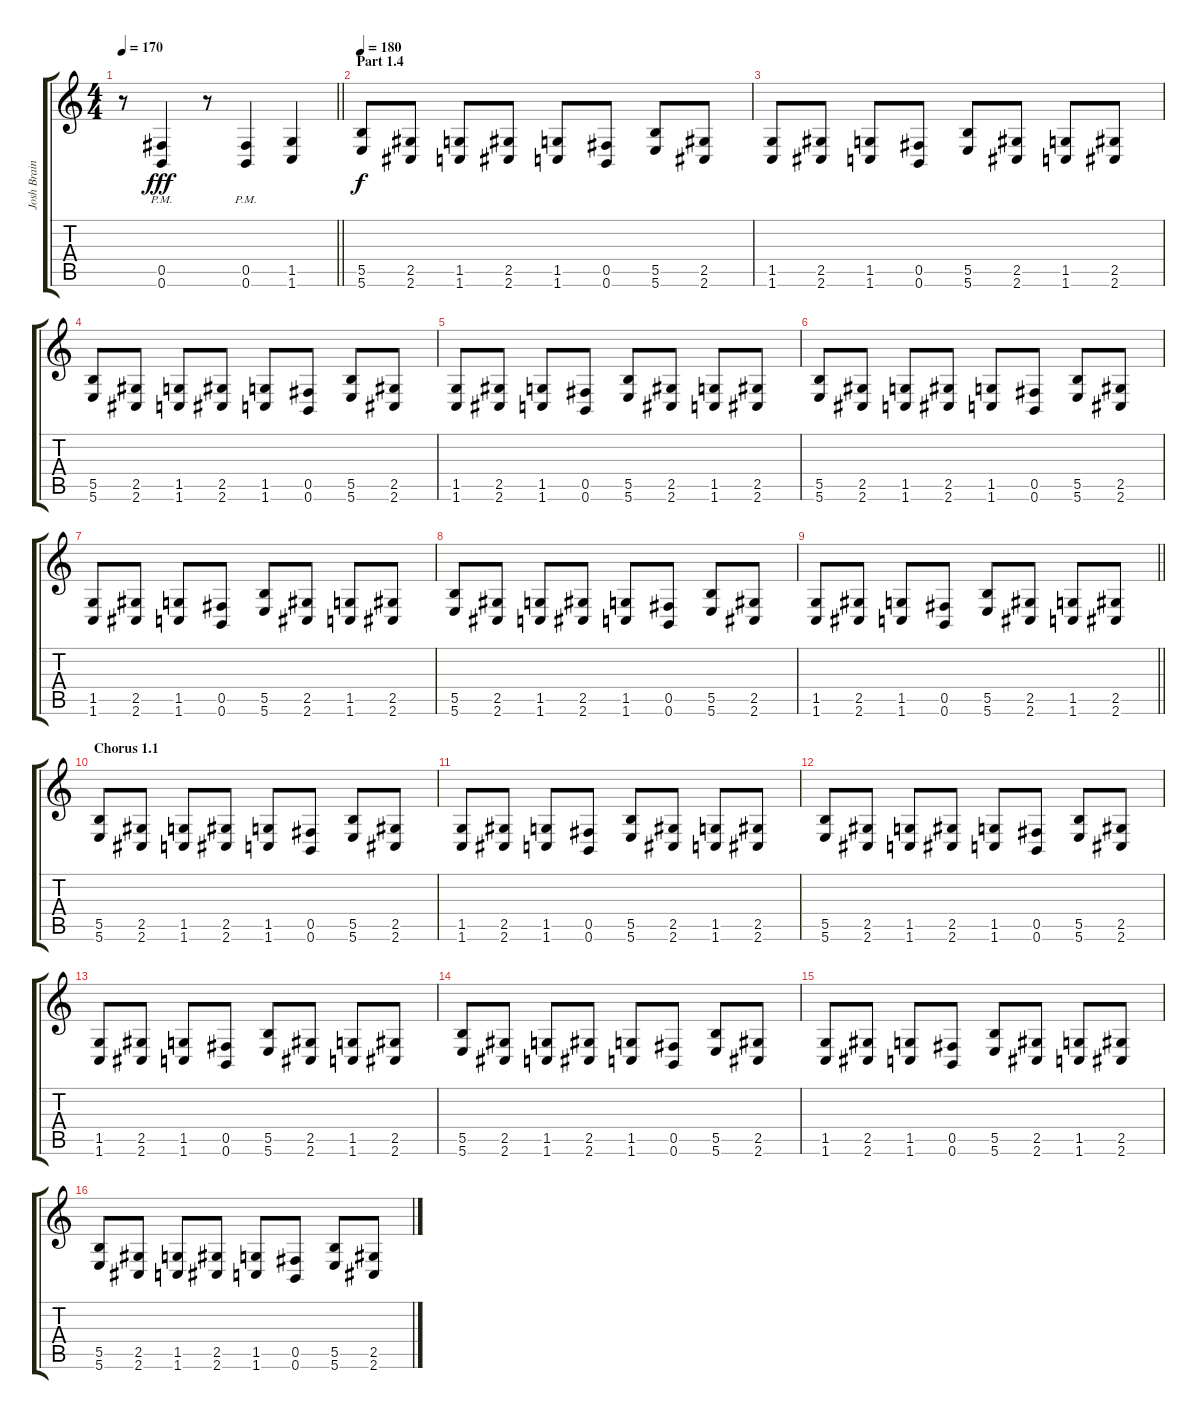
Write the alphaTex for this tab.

\track ("Josh Brainard" "Josh Brain") {instrument distortionguitar}
\staff {score tabs}
\tuning (Db4 Ab3 E3 B2 Gb2 B1) {hide}
\ts (4 4)
\tempo 170
\clef g2
\barLineRight lightlight
\ks c
r.8{dy fff} (0.5{pm} 0.6{pm}).4 r.8 (0.5{pm} 0.6{pm}).4 (1.5 1.6).4 |
\section ("" "Part 1.4")
\tempo 180
(5.5 5.6).8{dy f} (2.5 2.6).8 (1.5 1.6).8 (2.5 2.6).8 (1.5 1.6).8 (0.5 0.6).8 (5.5 5.6).8 (2.5 2.6).8 |
(1.5 1.6).8 (2.5 2.6).8 (1.5 1.6).8 (0.5 0.6).8 (5.5 5.6).8 (2.5 2.6).8 (1.5 1.6).8 (2.5 2.6).8 |
(5.5 5.6).8 (2.5 2.6).8 (1.5 1.6).8 (2.5 2.6).8 (1.5 1.6).8 (0.5 0.6).8 (5.5 5.6).8 (2.5 2.6).8 |
(1.5 1.6).8 (2.5 2.6).8 (1.5 1.6).8 (0.5 0.6).8 (5.5 5.6).8 (2.5 2.6).8 (1.5 1.6).8 (2.5 2.6).8 |
(5.5 5.6).8 (2.5 2.6).8 (1.5 1.6).8 (2.5 2.6).8 (1.5 1.6).8 (0.5 0.6).8 (5.5 5.6).8 (2.5 2.6).8 |
(1.5 1.6).8 (2.5 2.6).8 (1.5 1.6).8 (0.5 0.6).8 (5.5 5.6).8 (2.5 2.6).8 (1.5 1.6).8 (2.5 2.6).8 |
(5.5 5.6).8 (2.5 2.6).8 (1.5 1.6).8 (2.5 2.6).8 (1.5 1.6).8 (0.5 0.6).8 (5.5 5.6).8 (2.5 2.6).8 |
\barLineRight lightlight
(1.5 1.6).8 (2.5 2.6).8 (1.5 1.6).8 (0.5 0.6).8 (5.5 5.6).8 (2.5 2.6).8 (1.5 1.6).8 (2.5 2.6).8 |
\section ("" "Chorus 1.1")
(5.5 5.6).8 (2.5 2.6).8 (1.5 1.6).8 (2.5 2.6).8 (1.5 1.6).8 (0.5 0.6).8 (5.5 5.6).8 (2.5 2.6).8 |
(1.5 1.6).8 (2.5 2.6).8 (1.5 1.6).8 (0.5 0.6).8 (5.5 5.6).8 (2.5 2.6).8 (1.5 1.6).8 (2.5 2.6).8 |
(5.5 5.6).8 (2.5 2.6).8 (1.5 1.6).8 (2.5 2.6).8 (1.5 1.6).8 (0.5 0.6).8 (5.5 5.6).8 (2.5 2.6).8 |
(1.5 1.6).8 (2.5 2.6).8 (1.5 1.6).8 (0.5 0.6).8 (5.5 5.6).8 (2.5 2.6).8 (1.5 1.6).8 (2.5 2.6).8 |
(5.5 5.6).8 (2.5 2.6).8 (1.5 1.6).8 (2.5 2.6).8 (1.5 1.6).8 (0.5 0.6).8 (5.5 5.6).8 (2.5 2.6).8 |
(1.5 1.6).8 (2.5 2.6).8 (1.5 1.6).8 (0.5 0.6).8 (5.5 5.6).8 (2.5 2.6).8 (1.5 1.6).8 (2.5 2.6).8 |
(5.5 5.6).8 (2.5 2.6).8 (1.5 1.6).8 (2.5 2.6).8 (1.5 1.6).8 (0.5 0.6).8 (5.5 5.6).8 (2.5 2.6).8
